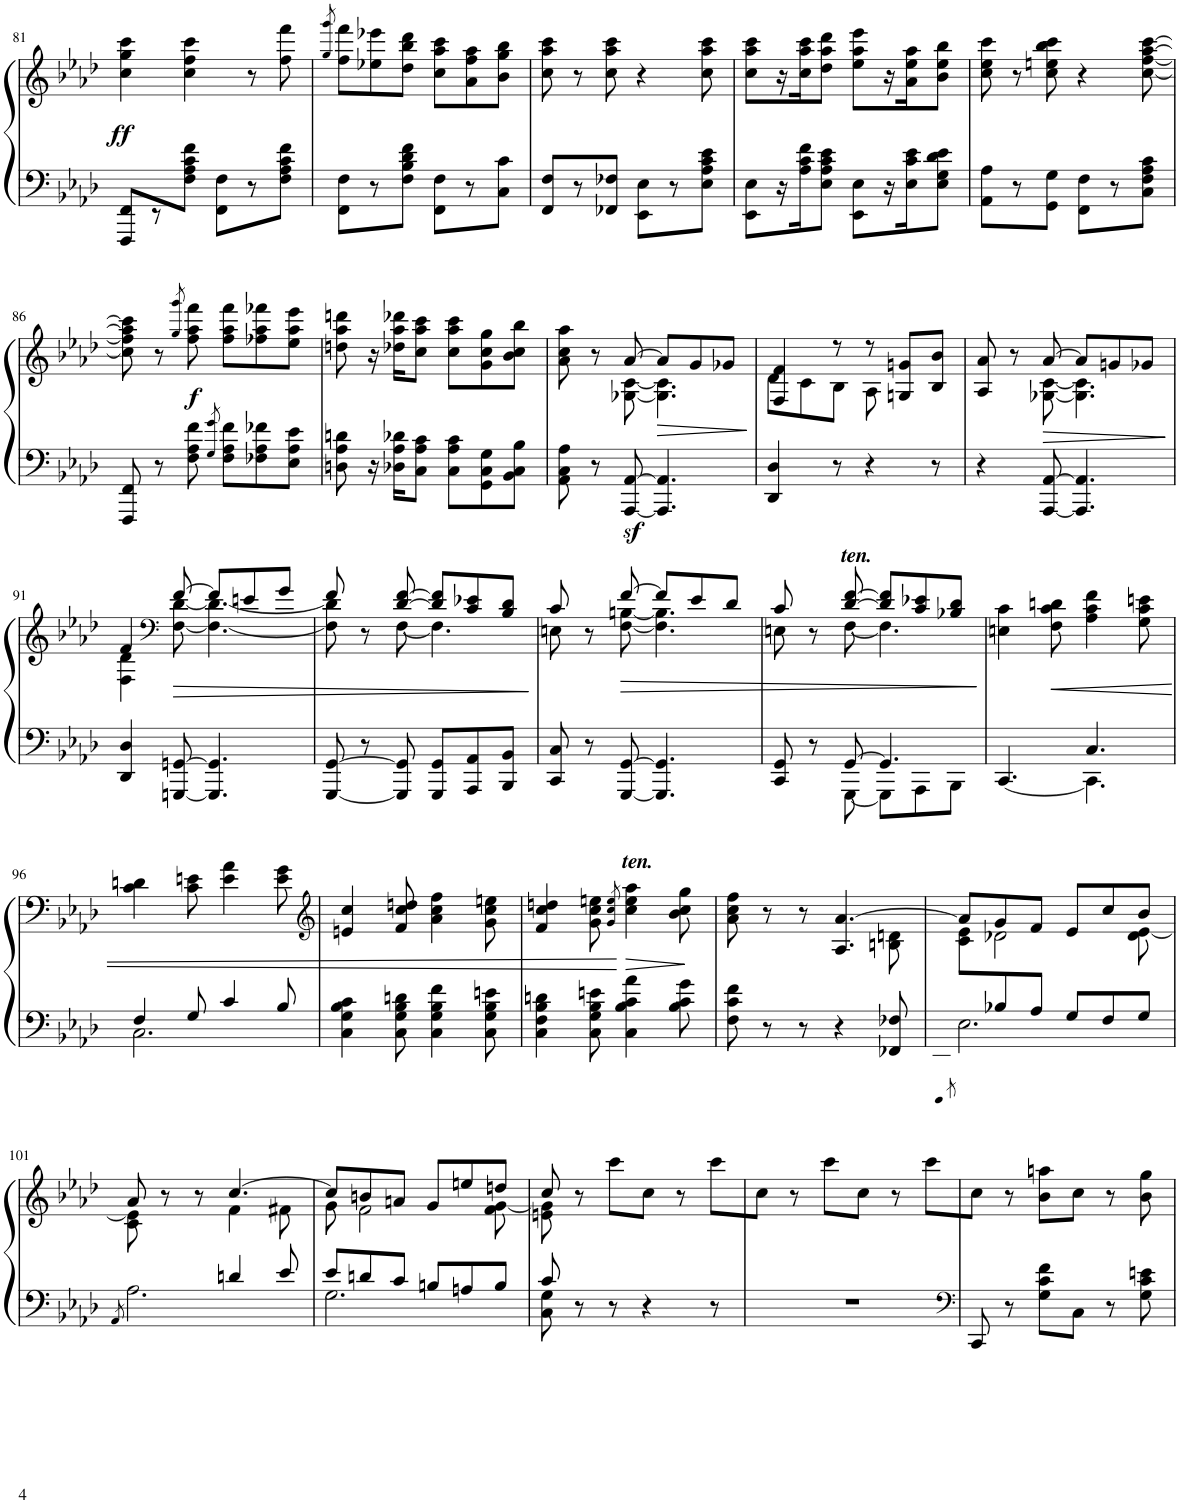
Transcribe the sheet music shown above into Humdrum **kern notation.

**kern	**kern	**dynam
*part1	*part1	*part1
*staff2	*staff1	*staff1/2
*I"Piano	*	*
*I'Pno.	*	*
!!LO:PB:g=z
*clefF4	*clefG2	*
*k[b-e-a-d-]	*k[b-e-a-d-]	*
*M6/8	*M6/8	*
=81	=81	=81
!	!	!LO:DY:b
8FFF/ 8FF/L	4cc\ 4gg\ 4ccc\	ff
8r	.	.
8F\ 8A-\ 8c\ 8f\J	4cc\ 4ff\ 4ccc\	.
8FF\ 8F\L	.	.
8r	8r	.
8F\ 8A-\ 8c\ 8f\J	8ff\ 8fff\	.
=82	=82	=82
.	8qgg/ 8qggg/	.
8FF\ 8F\L	8ff\ 8fff\L	.
8r	8ee-X\ 8eee-X\	.
8F\ 8B-\ 8d-\ 8f\J	8dd-\ 8bb-\ 8ddd-\J	.
8FF\ 8F\L	8cc\ 8aa-\ 8ccc\L	.
8r	8a-\ 8ff\ 8aa-\	.
8C\ 8c\J	8b-\ 8gg\ 8bb-\J	.
=83	=83	=83
8FF/ 8F/L	8cc\ 8aa-\ 8ccc\	.
8r	8r	.
8FF-X/ 8F-X/J	8cc\ 8aa-\ 8ccc\	.
8EE-\ 8E-\L	4r	.
8r	.	.
8E-\ 8A-\ 8c\ 8e-\J	8cc\ 8aa-\ 8ccc\	.
=84	=84	=84
8EE-\ 8E-\L	8cc\ 8aa-\ 8ccc\L	.
16r	16r	.
16A-\ 16c\ 16f\J	16cc\ 16aa-\ 16ccc\J	.
8E-\ 8A-\ 8c\ 8e-\J	8dd-\ 8aa-\ 8ddd-\J	.
8EE-\ 8E-\L	8ee-\ 8aa-\ 8eee-\L	.
16r	16r	.
16E-\ 16c\ 16e-\J	16a-\ 16ee-\ 16aa-\J	.
8E-\ 8G\ 8d-\ 8e-\J	8b-\ 8ee-\ 8bb-\J	.
=85	=85	=85
8AA-\ 8A-\L	8cc\ 8ee-\ 8ccc\	.
8r	8r	.
8GG\ 8G\J	8cc\ 8een\ 8bb-\ 8ccc\	.
8FF\ 8F\L	4r	.
8r	.	.
8C\ 8F\ 8A-\ 8c\J	[8cc\ [8ff\ [8aa-\ [8ccc\	.
!!LO:LB:g=z
=86	=86	=86
8FFF/ 8FF/	8cc\] 8ff\] 8aa-\] 8ccc\]	.
8r	8r	.
.	8qgg/ 8qggg/	.
!	!	!LO:DY:b
8F\ 8A-\ 8f\	8ff\ 8aa-\ 8fff\	f
8qG/ 8qg/	.	.
8F\ 8A-\ 8f\L	8ff\ 8aa-\ 8fff\L	.
8F-X\ 8A-\ 8f-X\	8ff-X\ 8aa-\ 8fff-X\	.
8E-\ 8A-\ 8e-\J	8ee-\ 8aa-\ 8eee-\J	.
=87	=87	=87
8Dn\ 8A-\ 8dn\	8ddn\ 8aa-\ 8dddn\	.
16r	16r	.
16D-X\ 16A-\ 16d-X\KL	16dd-X\ 16aa-\ 16ddd-X\KL	.
8C\ 8A-\ 8c\J	8cc\ 8aa-\ 8ccc\J	.
8C\ 8A-\ 8c\L	8cc\ 8aa-\ 8ccc\L	.
8GG\ 8C\ 8G\	8g\ 8cc\ 8gg\	.
8BB-\ 8C\ 8B-\J	8b-\ 8cc\ 8bb-\J	.
=88	=88	=88
*	*^	*
8AA-\ 8C\ 8A-\	8a-\ 8cc\ 8aa-\	4ryy	.
8r	8r	.	.
[8AAA-/z< [8AA-/z<	[8a-/	[8G-X\ [8c\	.
!	!	!	!LO:HP:b
4.AAA-/] 4.AA-/]	8a-/L]	4.G-\] 4.c\]	>
.	8g/	.	.
.	8g-X/J	.	.
*	*v	*v	*
.	.	]
=89	=89	=89
*	*^	*
4DD-/ 4D-/	4F/ 4f/	8d-\L	.
.	.	8c\	.
8r	8r	8B-\J	.
4r	8r	8A-\	.
.	8Gn/ 8gn/L	4ryy	.
8r	8B-/ 8b-/J	.	.
=90	=90	=90	=90
4r	8A-/ 8a-/	4ryy	.
.	8r	.	.
!	!	!	!LO:HP:b
[8AAA-/ [8AA-/	[8a-/	[8G-X\ [8c\	>
4.AAA-/] 4.AA-/]	8a-/L]	4.G-\] 4.c\]	.
.	8gn/	.	.
.	8g-X/J	.	.
*	*v	*v	*
.	.	]
!!LO:LB:g=z
=91	=91	=91
*	*^	*
4DD-/ 4D-/	4f/	4F\ 4d-\	.
*	*clefF4	*	*
!	!	!	!LO:HP:b
[8GGGn/ [8GGn/	[8f/	[8F\ [8d-\	>
4.GGG/] 4.GG/]	8f/L]	4.F\_ 4.d-\_	.
.	8en/	.	.
.	8g/J	.	.
=92	=92	=92	=92
[8GGG/ [8GG/	8f/	8F\] 8d-\]	.
8r	8r	8ryy	.
8GGG/] 8GG/]	[8d-/ [8f/	[8F\	.
8GGG/ 8GG/L	8d-/] 8f/]L	4.F\]	.
8AAA-/ 8AA-/	8c/ 8e-X/	.	.
8BBB-/ 8BB-/J	8B-/ 8d-/J	.	.
*	*v	*v	*
.	.	]
=93	=93	=93
*	*^	*
8CC/ 8C/	8c/	8En\	.
8r	8r	8ryy	.
!	!	!	!LO:HP:b
[8GGG/ [8GG/	[8f/	[8F\ [8Bn\	>
4.GGG/] 4.GG/]	8f/L]	4.F\] 4.B\]	.
.	8e-/	.	.
.	8d-/J	.	.
=94	=94	=94	=94
*^	*	*	*
8CC/ 8GG/	4ryy	8c/	8En\	.
8r	.	8r	8ryy	.
!	!	!LO:TX:a:Bi:t=ten.	!	!
[8GG/	[8GGG\	[8d-/ [8f/	[8F\	.
4.GG/]	8GGG\L]	8d-/] 8f/]L	4.F\]	.
.	8AAA-\	8c/ 8e-X/	.	.
.	8BBB-\J	8B-X/ 8d-/J	.	.
*v	*v	*	*	*
*	*v	*v	*
.	.	]
=95	=95	=95
*^	*	*
[4.CC/	4.ryy	4En\ 4c\	.
!	!	!	!LO:HP:b
.	.	8F\ 8c\ 8dn\	<
4.C/	4.CC\]	4A-\ 4c\ 4f\	.
.	.	8G\ 8c\ 8en\	.
!!LO:LB:g=z
=96	=96	=96	=96
4F/	2.C\	4c\ 4dn\	.
8G/	.	8c\ 8en\	.
4c/	.	4e\ 4a-\	.
8B-/	.	8e\ 8g\	.
*v	*v	*	*
=97	=97	=97
*	*clefG2	*
4C\ 4G\ 4B-\ 4c\	4en/ 4cc/	.
8C\ 8G\ 8B-\ 8dn\	8f/ 8cc/ 8ddn/	.
4C\ 4G\ 4B-\ 4f\	4a-\ 4cc\ 4ff\	.
8C\ 8G\ 8B-\ 8en\	8g\ 8cc\ 8een\	.
=98	=98	=98
4C\ 4F\ 4B-\ 4dn\	4f/ 4cc/ 4ddn/	.
8C\ 8G\ 8B-\ 8en\	8g\ 8cc\ 8een\	.
.	8qg/ 8qcc/ 8qee/	.
!	!LO:TX:a:Bi:t=ten.	!
!	!	!LO:HP:n=1:b
4C\ 4B-\ 4c\ 4a-\	4cc\ 4ee\ 4aa-\	[ >
8B-\ 8c\ 8g\	8b-\ 8cc\ 8gg\	.
.	.	]
=99	=99	=99
*	*^	*
8F\ 8c\ 8f\	8a-\ 8cc\ 8ff\	4.ryy	.
8r	8r	.	.
8r	8r	.	.
4r	4.A-/ [4.a-/	4ryy	.
8FF-X/ 8F-X/	.	8Bn\ 8dn\	.
*	*v	*v	*
=100	=100	=100
*^	*	*
.	8qEE-/	.	.
*	*	*^	*
*	*	*	*^	*
8ryy	2.E-\	8a-/L]	8ryy	8c\ 8e-\L	.
8B-X/	.	8g/	2d-X\	2ryy	.
8A-/J	.	8f/J	.	.	.
8G/L	.	8e-/L	.	.	.
8F/	.	8cc/	.	.	.
8G/J	.	8b-/J	8d-\ [8e-\	8ryy	.
*	*	*v	*v	*v	*
!!LO:LB:g=z
=101	=101	=101	=101
.	8qAA-/	.	.
*	*	*^	*
4.ryy	2.A-\	8a-/	8c\ 8e-\]	.
.	.	8r	8ryy	.
.	.	8r	8ryy	.
4dn/	.	[4.cc/	4f\	.
8e-/	.	.	8f#X\	.
=102	=102	=102	=102	=102
8e-/L	2.G\	8cc/L]	8g\	.
8dn/	.	8bn/	2f\	.
8c/J	.	8an/J	.	.
8Bn/L	.	8g/L	.	.
8An/	.	8een/	.	.
8B/J	.	8ddn/J	8f\ [8g\	.
=103	=103	=103	=103	=103
8c/	8C\ 8G\	8cc/	8en\ 8g\]	.
8r	8ryy	8r	8ryy	.
8r	2ryy	8ccc\L	2ryy	.
4r	.	8cc\J	.	.
.	.	8r	.	.
8r	.	8ccc\L	.	.
*v	*v	*	*	*
*	*v	*v	*
=104	=104	=104
2.r	8cc\J	.
.	8r	.
.	8ccc\L	.
.	8cc\J	.
.	8r	.
.	8ccc\L	.
=105	=105	=105
*clefF4	*	*
8CC/	8cc\J	.
8r	8r	.
8G\ 8c\ 8f\L	8b-\ 8aan\L	.
8C\J	8cc\J	.
8r	8r	.
8G\ 8c\ 8en\	8b-\ 8gg\	.
=	=	=
*-	*-	*-
